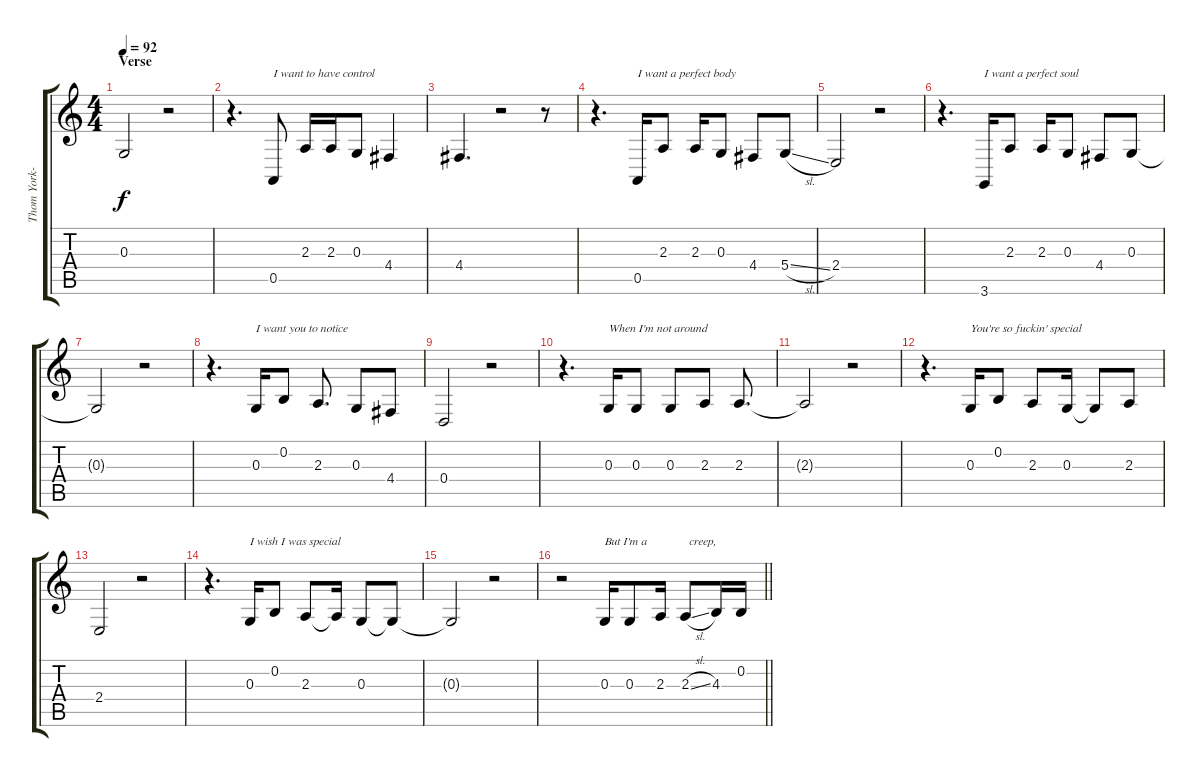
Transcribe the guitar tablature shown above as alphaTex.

\track ("Thom York-Vocals" "Thom York-") {instrument oboe}
\staff {score tabs}
\tuning (E4 B3 G3 D3 A2 E2) {hide}
\ts (4 4)
\section ("" "Verse")
\tempo 92
\clef g2
\ks c
0.3{t}.2{dy f} r.2 |
r.4{d} 0.5.8{txt "I want to have control"} 2.3.16 2.3.16 0.3.8 4.4.4 |
4.4.4{d} r.2 r.8 |
r.4{d} 0.5.16{txt "I want a perfect body"} 2.3.8 2.3.16 0.3.8 4.4.8 5.4{sl}.8 |
2.4.2 r.2 |
r.4{d} 3.6.16{txt "I want a perfect soul"} 2.3.8 2.3.16 0.3.8 4.4.8 0.3.8 |
0.3{t}.2 r.2 |
r.4{d} 0.3.16{txt "I want you to notice"} 0.2.8 2.3.8{d} 0.3.8 4.4.8 |
0.4.2 r.2 |
r.4{d} 0.3.16{txt "When I'm not around"} 0.3.8 0.3.8 2.3.8 2.3.8{d} |
2.3{t}.2 r.2 |
r.4{d} 0.3.16{txt "You're so fuckin' special"} 0.2.8 2.3.8 0.3.16 0.3{t}.8 2.3.8 |
2.4.2 r.2 |
r.4{d} 0.3.16{txt "I wish I was special"} 0.2.8 2.3.8 2.3{t}.16 0.3.8 0.3{t}.8 |
0.3{t}.2 r.2 |
\barLineRight lightlight
r.2 0.3.16{txt "But I'm a              creep,"} 0.3.8 2.3.16 2.3{sl}.8 4.3.16 0.2.16
